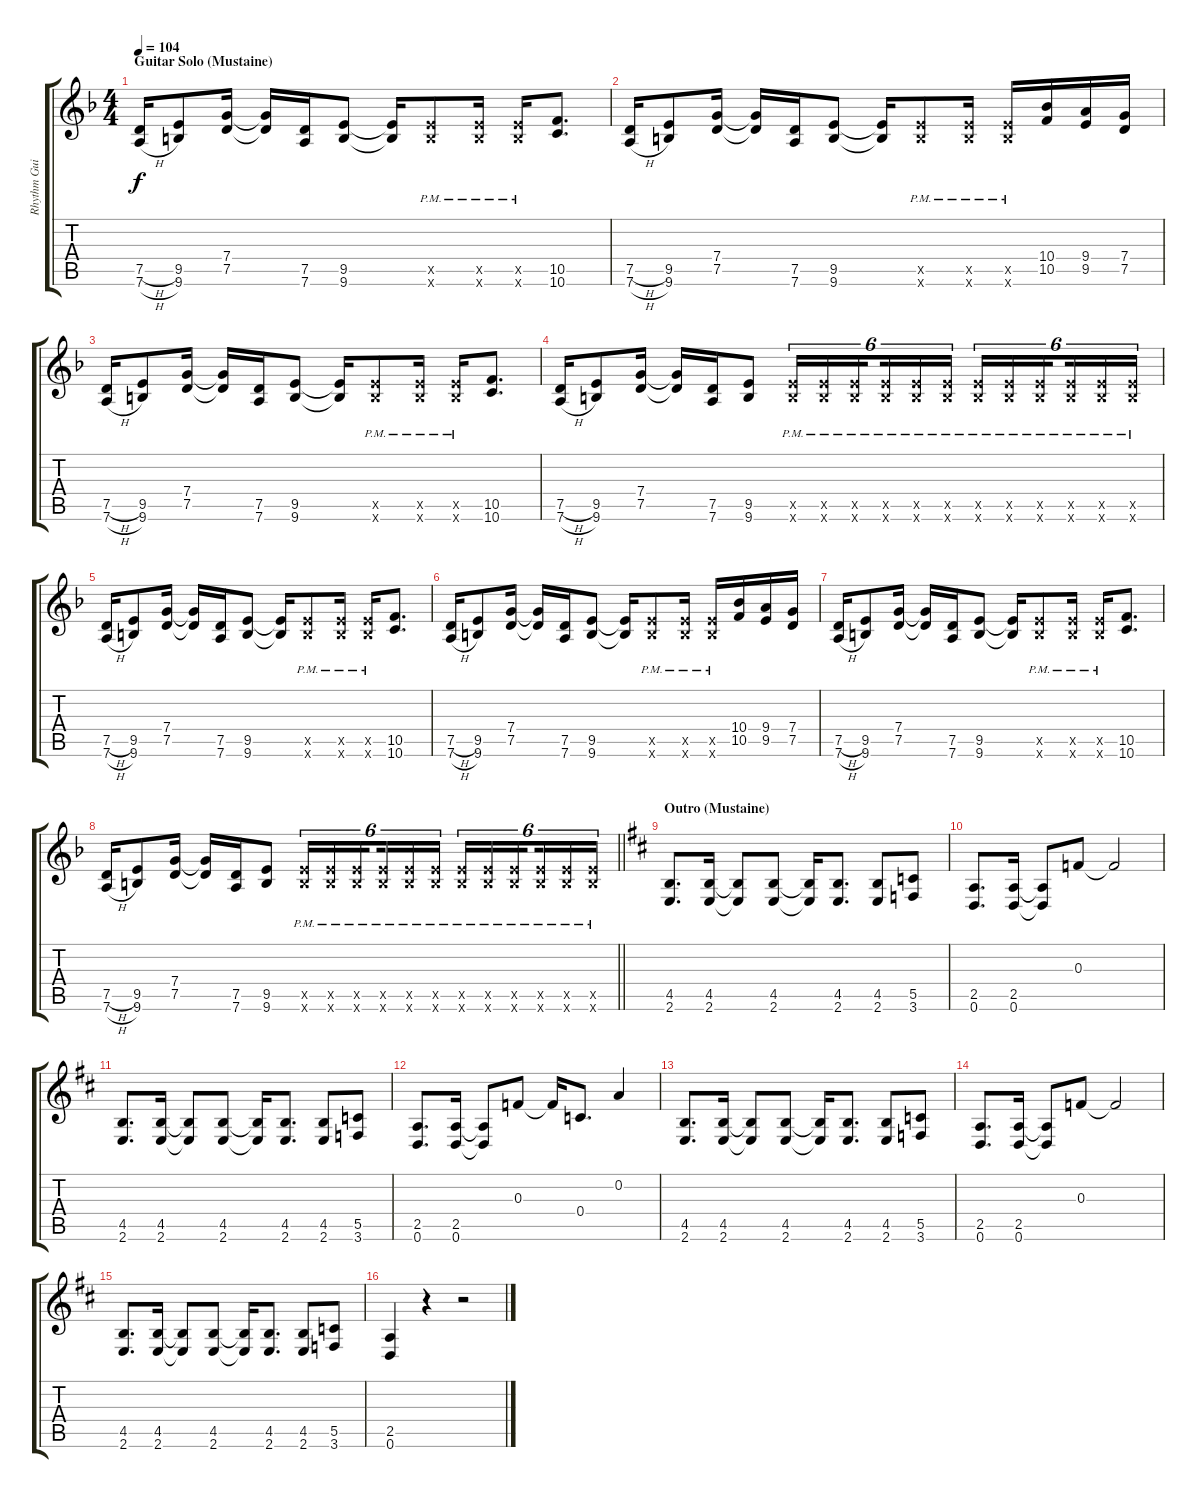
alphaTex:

\track ("Rhythm Guitar 1" "Rhythm Gui") {instrument distortionguitar}
\staff {score tabs}
\tuning (D4 A3 F3 C3 G2 D2) {hide}
\ts (4 4)
\section ("" "Guitar Solo (Mustaine)")
\tempo 104
\clef g2
\ks dminor
(7.5{h} 7.6{h}).16{dy f} (9.5 9.6).8 (7.4 7.5).16 (7.4{t} 7.5{t}).16 (7.5 7.6).16 (9.5 9.6).8 (9.5{t} 9.6{t}).16 (9.5{pm x} 9.6{pm x}).8 (9.5{pm x} 9.6{pm x}).16 (9.5{pm x} 9.6{pm x}).16 (10.5 10.6).8{d} |
(7.5{h} 7.6{h}).16 (9.5 9.6).8 (7.4 7.5).16 (7.4{t} 7.5{t}).16 (7.5 7.6).16 (9.5 9.6).8 (9.5{t} 9.6{t}).16 (9.5{pm x} 9.6{pm x}).8 (9.5{pm x} 9.6{pm x}).16 (9.5{pm x} 9.6{pm x}).16 (10.4 10.5).16 (9.4 9.5).16 (7.4 7.5).16 |
(7.5{h} 7.6{h}).16 (9.5 9.6).8 (7.4 7.5).16 (7.4{t} 7.5{t}).16 (7.5 7.6).16 (9.5 9.6).8 (9.5{t} 9.6{t}).16 (9.5{pm x} 9.6{pm x}).8 (9.5{pm x} 9.6{pm x}).16 (9.5{pm x} 9.6{pm x}).16 (10.5 10.6).8{d} |
(7.5{h} 7.6{h}).16 (9.5 9.6).8 (7.4 7.5).16 (7.4{t} 7.5{t}).16 (7.5 7.6).16 (9.5 9.6).8 (9.5{pm x} 9.6{pm x}).16{tu (6 4)} (9.5{pm x} 9.6{pm x}).16{tu (6 4)} (9.5{pm x} 9.6{pm x}).16{tu (6 4) beam splitsecondary} (9.5{pm x} 9.6{pm x}).16{tu (6 4)} (9.5{pm x} 9.6{pm x}).16{tu (6 4)} (9.5{pm x} 9.6{pm x}).16{tu (6 4)} (9.5{pm x} 9.6{pm x}).16{tu (6 4)} (9.5{pm x} 9.6{pm x}).16{tu (6 4)} (9.5{pm x} 9.6{pm x}).16{tu (6 4) beam splitsecondary} (9.5{pm x} 9.6{pm x}).16{tu (6 4)} (9.5{pm x} 9.6{pm x}).16{tu (6 4)} (9.5{pm x} 9.6{pm x}).16{tu (6 4)} |
(7.5{h} 7.6{h}).16 (9.5 9.6).8 (7.4 7.5).16 (7.4{t} 7.5{t}).16 (7.5 7.6).16 (9.5 9.6).8 (9.5{t} 9.6{t}).16 (9.5{pm x} 9.6{pm x}).8 (9.5{pm x} 9.6{pm x}).16 (9.5{pm x} 9.6{pm x}).16 (10.5 10.6).8{d} |
(7.5{h} 7.6{h}).16 (9.5 9.6).8 (7.4 7.5).16 (7.4{t} 7.5{t}).16 (7.5 7.6).16 (9.5 9.6).8 (9.5{t} 9.6{t}).16 (9.5{pm x} 9.6{pm x}).8 (9.5{pm x} 9.6{pm x}).16 (9.5{pm x} 9.6{pm x}).16 (10.4 10.5).16 (9.4 9.5).16 (7.4 7.5).16 |
(7.5{h} 7.6{h}).16 (9.5 9.6).8 (7.4 7.5).16 (7.4{t} 7.5{t}).16 (7.5 7.6).16 (9.5 9.6).8 (9.5{t} 9.6{t}).16 (9.5{pm x} 9.6{pm x}).8 (9.5{pm x} 9.6{pm x}).16 (9.5{pm x} 9.6{pm x}).16 (10.5 10.6).8{d} |
\barLineRight lightlight
(7.5{h} 7.6{h}).16 (9.5 9.6).8 (7.4 7.5).16 (7.4{t} 7.5{t}).16 (7.5 7.6).16 (9.5 9.6).8 (9.5{pm x} 9.6{pm x}).16{tu (6 4)} (9.5{pm x} 9.6{pm x}).16{tu (6 4)} (9.5{pm x} 9.6{pm x}).16{tu (6 4) beam splitsecondary} (9.5{pm x} 9.6{pm x}).16{tu (6 4)} (9.5{pm x} 9.6{pm x}).16{tu (6 4)} (9.5{pm x} 9.6{pm x}).16{tu (6 4)} (9.5{pm x} 9.6{pm x}).16{tu (6 4)} (9.5{pm x} 9.6{pm x}).16{tu (6 4)} (9.5{pm x} 9.6{pm x}).16{tu (6 4) beam splitsecondary} (9.5{pm x} 9.6{pm x}).16{tu (6 4)} (9.5{pm x} 9.6{pm x}).16{tu (6 4)} (9.5{pm x} 9.6{pm x}).16{tu (6 4)} |
\section ("" "Outro (Mustaine)")
\ks bminor
(4.5 2.6).8{d} (4.5 2.6).16 (4.5{t} 2.6{t}).8 (4.5 2.6).8 (4.5{t} 2.6{t}).16 (4.5 2.6).8{d} (4.5 2.6).8 (5.5 3.6).8 |
(2.5 0.6).8{d} (2.5 0.6).16 (2.5{t} 0.6{t}).8 0.3.8 0.3{t}.2 |
(4.5 2.6).8{d} (4.5 2.6).16 (4.5{t} 2.6{t}).8 (4.5 2.6).8 (4.5{t} 2.6{t}).16 (4.5 2.6).8{d} (4.5 2.6).8 (5.5 3.6).8 |
(2.5 0.6).8{d} (2.5 0.6).16 (2.5{t} 0.6{t}).8 0.3.8 0.3{t}.16 0.4.8{d} 0.2.4 |
(4.5 2.6).8{d} (4.5 2.6).16 (4.5{t} 2.6{t}).8 (4.5 2.6).8 (4.5{t} 2.6{t}).16 (4.5 2.6).8{d} (4.5 2.6).8 (5.5 3.6).8 |
(2.5 0.6).8{d} (2.5 0.6).16 (2.5{t} 0.6{t}).8 0.3.8 0.3{t}.2 |
(4.5 2.6).8{d} (4.5 2.6).16 (4.5{t} 2.6{t}).8 (4.5 2.6).8 (4.5{t} 2.6{t}).16 (4.5 2.6).8{d} (4.5 2.6).8 (5.5 3.6).8 |
(2.5 0.6).4 r.4 r.2
